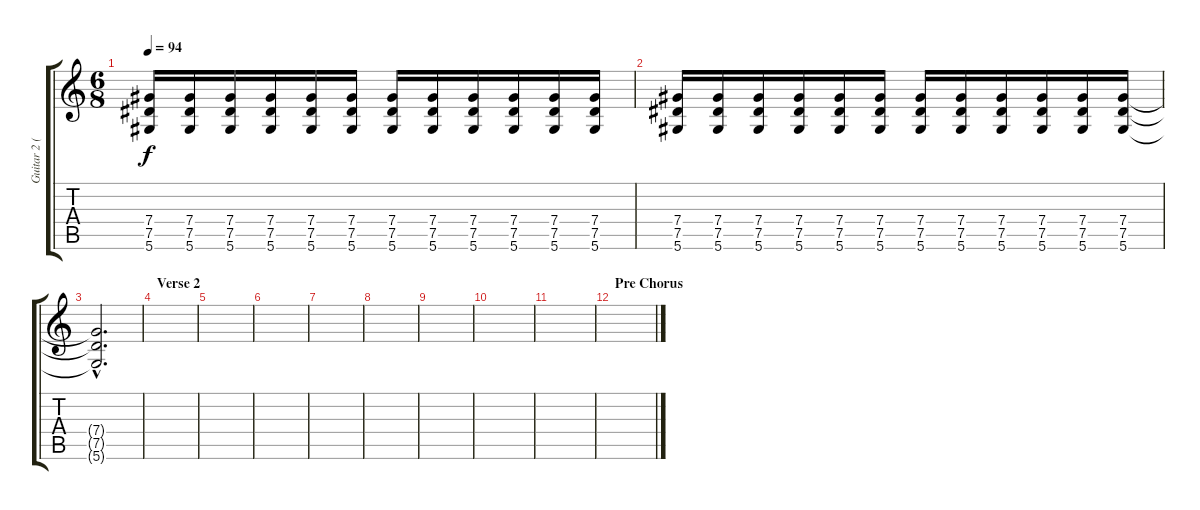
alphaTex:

\track ("Guitar 2 (Studio)" "Guitar 2 (") {instrument distortionguitar}
\staff {score tabs}
\tuning (Eb4 Bb3 Gb3 Db3 Ab2 Eb2) {hide}
\ts (6 8)
\tempo 94
\clef g2
\ks c
(7.4 7.5 5.6).16{dy f} (7.4 7.5 5.6).16 (7.4 7.5 5.6).16 (7.4 7.5 5.6).16 (7.4 7.5 5.6).16 (7.4 7.5 5.6).16 (7.4 7.5 5.6).16 (7.4 7.5 5.6).16 (7.4 7.5 5.6).16 (7.4 7.5 5.6).16 (7.4 7.5 5.6).16 (7.4 7.5 5.6).16 |
(7.4 7.5 5.6).16 (7.4 7.5 5.6).16 (7.4 7.5 5.6).16 (7.4 7.5 5.6).16 (7.4 7.5 5.6).16 (7.4 7.5 5.6).16 (7.4 7.5 5.6).16 (7.4 7.5 5.6).16 (7.4 7.5 5.6).16 (7.4 7.5 5.6).16 (7.4 7.5 5.6).16 (7.4 7.5 5.6).16 |
(7.4{hac t} 7.5{hac t} 5.6{hac t}).2{d} |
\section ("" "Verse 2")
|
|
|
|
|
|
|
|
\section ("" "Pre Chorus")
